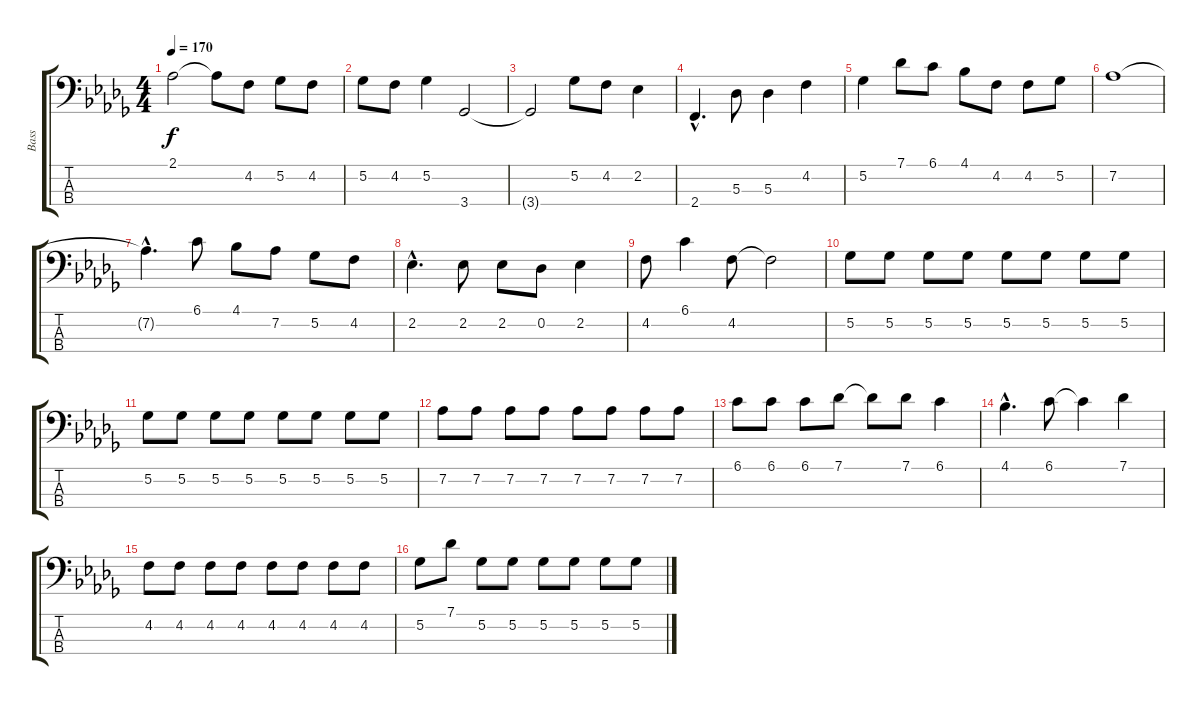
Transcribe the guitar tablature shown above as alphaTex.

\track ("Bass" "Bass") {instrument electricbassfinger}
\staff {score tabs}
\tuning (Gb2 Db2 Ab1 Eb1) {hide}
\ts (4 4)
\tempo 170
\clef f4
\ks db
2.1{t}.2{dy f} 2.1{t}.8 4.2.8 5.2.8 4.2.8 |
5.2.8 4.2.8 5.2.4 3.4.2 |
3.4{t}.2 5.2.8 4.2.8 2.2.4 |
2.4{hac}.4{d} 5.3.8 5.3.4 4.2.4 |
5.2.4 7.1.8 6.1.8 4.1.8 4.2.8 4.2.8 5.2.8 |
7.2.1 |
7.2{hac t}.4{d} 6.1.8 4.1.8 7.2.8 5.2.8 4.2.8 |
2.2{hac}.4{d} 2.2.8 2.2.8 0.2.8 2.2.4 |
4.2.8 6.1.4 4.2.8 4.2{t}.2 |
5.2.8 5.2.8 5.2.8 5.2.8 5.2.8 5.2.8 5.2.8 5.2.8 |
5.2.8 5.2.8 5.2.8 5.2.8 5.2.8 5.2.8 5.2.8 5.2.8 |
7.2.8 7.2.8 7.2.8 7.2.8 7.2.8 7.2.8 7.2.8 7.2.8 |
6.1.8 6.1.8 6.1.8 7.1.8 7.1{t}.8 7.1.8 6.1.4 |
4.1{hac}.4{d} 6.1.8 6.1{t}.4 7.1.4 |
4.2.8 4.2.8 4.2.8 4.2.8 4.2.8 4.2.8 4.2.8 4.2.8 |
5.2.8 7.1.8 5.2.8 5.2.8 5.2.8 5.2.8 5.2.8 5.2.8
